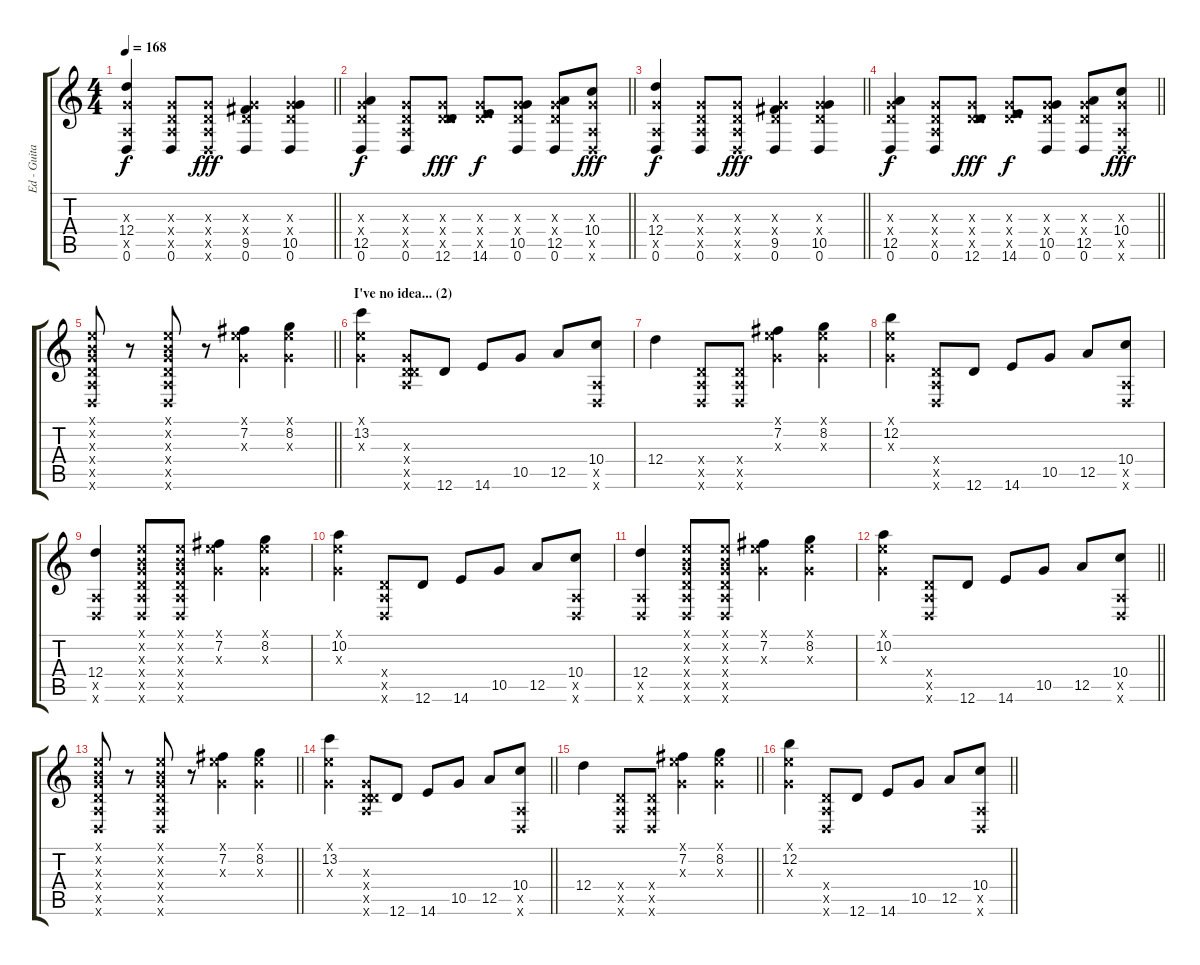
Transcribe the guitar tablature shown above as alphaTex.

\track ("Ed - Guitar" "Ed - Guita") {instrument overdrivenguitar}
\staff {score tabs}
\tuning (E4 B3 G3 D3 A2 D2) {hide}
\ts (4 4)
\tempo 168
\clef g2
\barLineRight lightlight
\ks c
(0.3{x} 12.4 0.5{x} 0.6).4{dy f} (0.3{x} 0.4{x} 0.5{x} 0.6).8 (0.3{x} 0.4{x} 0.5{x} 0.6{x}).8{dy fff} (0.3{x} 0.4{x} 9.5 0.6).4 (0.3{x} 0.4{x} 10.5 0.6).4 |
\barLineRight lightlight
(0.3{x} 0.4{x} 12.5 0.6).4{dy f} (0.3{x} 0.4{x} 0.5{x} 0.6).8 (0.3{x} 0.4{x} 5.5{x} 12.6).8{dy fff} (0.3{x} 0.4{x} 7.5{x} 14.6).8{dy f} (0.3{x} 0.4{x} 10.5 0.6).8 (0.3{x} 0.4{x} 12.5 0.6).8 (0.3{x} 10.4 0.5{x} 0.6{x}).8{dy fff} |
\barLineRight lightlight
(0.3{x} 12.4 0.5{x} 0.6).4{dy f} (0.3{x} 0.4{x} 0.5{x} 0.6).8 (0.3{x} 0.4{x} 0.5{x} 0.6{x}).8{dy fff} (0.3{x} 0.4{x} 9.5 0.6).4 (0.3{x} 0.4{x} 10.5 0.6).4 |
\barLineRight lightlight
(0.3{x} 0.4{x} 12.5 0.6).4{dy f} (0.3{x} 0.4{x} 0.5{x} 0.6).8 (0.3{x} 0.4{x} 5.5{x} 12.6).8{dy fff} (0.3{x} 0.4{x} 7.5{x} 14.6).8{dy f} (0.3{x} 0.4{x} 10.5 0.6).8 (0.3{x} 0.4{x} 12.5 0.6).8 (0.3{x} 10.4 0.5{x} 0.6{x}).8{dy fff} |
\barLineRight lightlight
(0.1{x} 0.2{x} 0.3{x} 0.4{x} 0.5{x} 0.6{x}).8 r.8 (0.1{x} 0.2{x} 0.3{x} 0.4{x} 0.5{x} 0.6{x}).8 r.8 (0.1{x} 7.2 0.3{x}).4 (0.1{x} 8.2 0.3{x}).4 |
\section ("" "I've no idea... (2)")
(0.1{x} 13.2 0.3{x}).4 (0.3{x} 0.4{x} 0.5{x} 12.6{x}).8 12.6.8 14.6.8 10.5.8 12.5.8 (10.4 0.5{x} 0.6{x}).8 |
12.4.4 (0.4{x} 0.5{x} 0.6{x}).8 (0.4{x} 0.5{x} 0.6{x}).8 (0.1{x} 7.2 0.3{x}).4 (0.1{x} 8.2 0.3{x}).4 |
(0.1{x} 12.2 0.3{x}).4 (0.4{x} 0.5{x} 0.6{x}).8 12.6.8 14.6.8 10.5.8 12.5.8 (10.4 0.5{x} 0.6{x}).8 |
(12.4 0.5{x} 0.6{x}).4 (0.1{x} 0.2{x} 0.3{x} 0.4{x} 0.5{x} 0.6{x}).8 (0.1{x} 0.2{x} 0.3{x} 0.4{x} 0.5{x} 0.6{x}).8 (0.1{x} 7.2 0.3{x}).4 (0.1{x} 8.2 0.3{x}).4 |
(0.1{x} 10.2 0.3{x}).4 (0.4{x} 0.5{x} 0.6{x}).8 12.6.8 14.6.8 10.5.8 12.5.8 (10.4 0.5{x} 0.6{x}).8 |
(12.4 0.5{x} 0.6{x}).4 (0.1{x} 0.2{x} 0.3{x} 0.4{x} 0.5{x} 0.6{x}).8 (0.1{x} 0.2{x} 0.3{x} 0.4{x} 0.5{x} 0.6{x}).8 (0.1{x} 7.2 0.3{x}).4 (0.1{x} 8.2 0.3{x}).4 |
\barLineRight lightlight
(0.1{x} 10.2 0.3{x}).4 (0.4{x} 0.5{x} 0.6{x}).8 12.6.8 14.6.8 10.5.8 12.5.8 (10.4 0.5{x} 0.6{x}).8 |
\barLineRight lightlight
(0.1{x} 0.2{x} 0.3{x} 0.4{x} 0.5{x} 0.6{x}).8 r.8 (0.1{x} 0.2{x} 0.3{x} 0.4{x} 0.5{x} 0.6{x}).8 r.8 (0.1{x} 7.2 0.3{x}).4 (0.1{x} 8.2 0.3{x}).4 |
\barLineRight lightlight
(0.1{x} 13.2 0.3{x}).4 (0.3{x} 0.4{x} 0.5{x} 12.6{x}).8 12.6.8 14.6.8 10.5.8 12.5.8 (10.4 0.5{x} 0.6{x}).8 |
\barLineRight lightlight
12.4.4 (0.4{x} 0.5{x} 0.6{x}).8 (0.4{x} 0.5{x} 0.6{x}).8 (0.1{x} 7.2 0.3{x}).4 (0.1{x} 8.2 0.3{x}).4 |
\barLineRight lightlight
(0.1{x} 12.2 0.3{x}).4 (0.4{x} 0.5{x} 0.6{x}).8 12.6.8 14.6.8 10.5.8 12.5.8 (10.4 0.5{x} 0.6{x}).8
